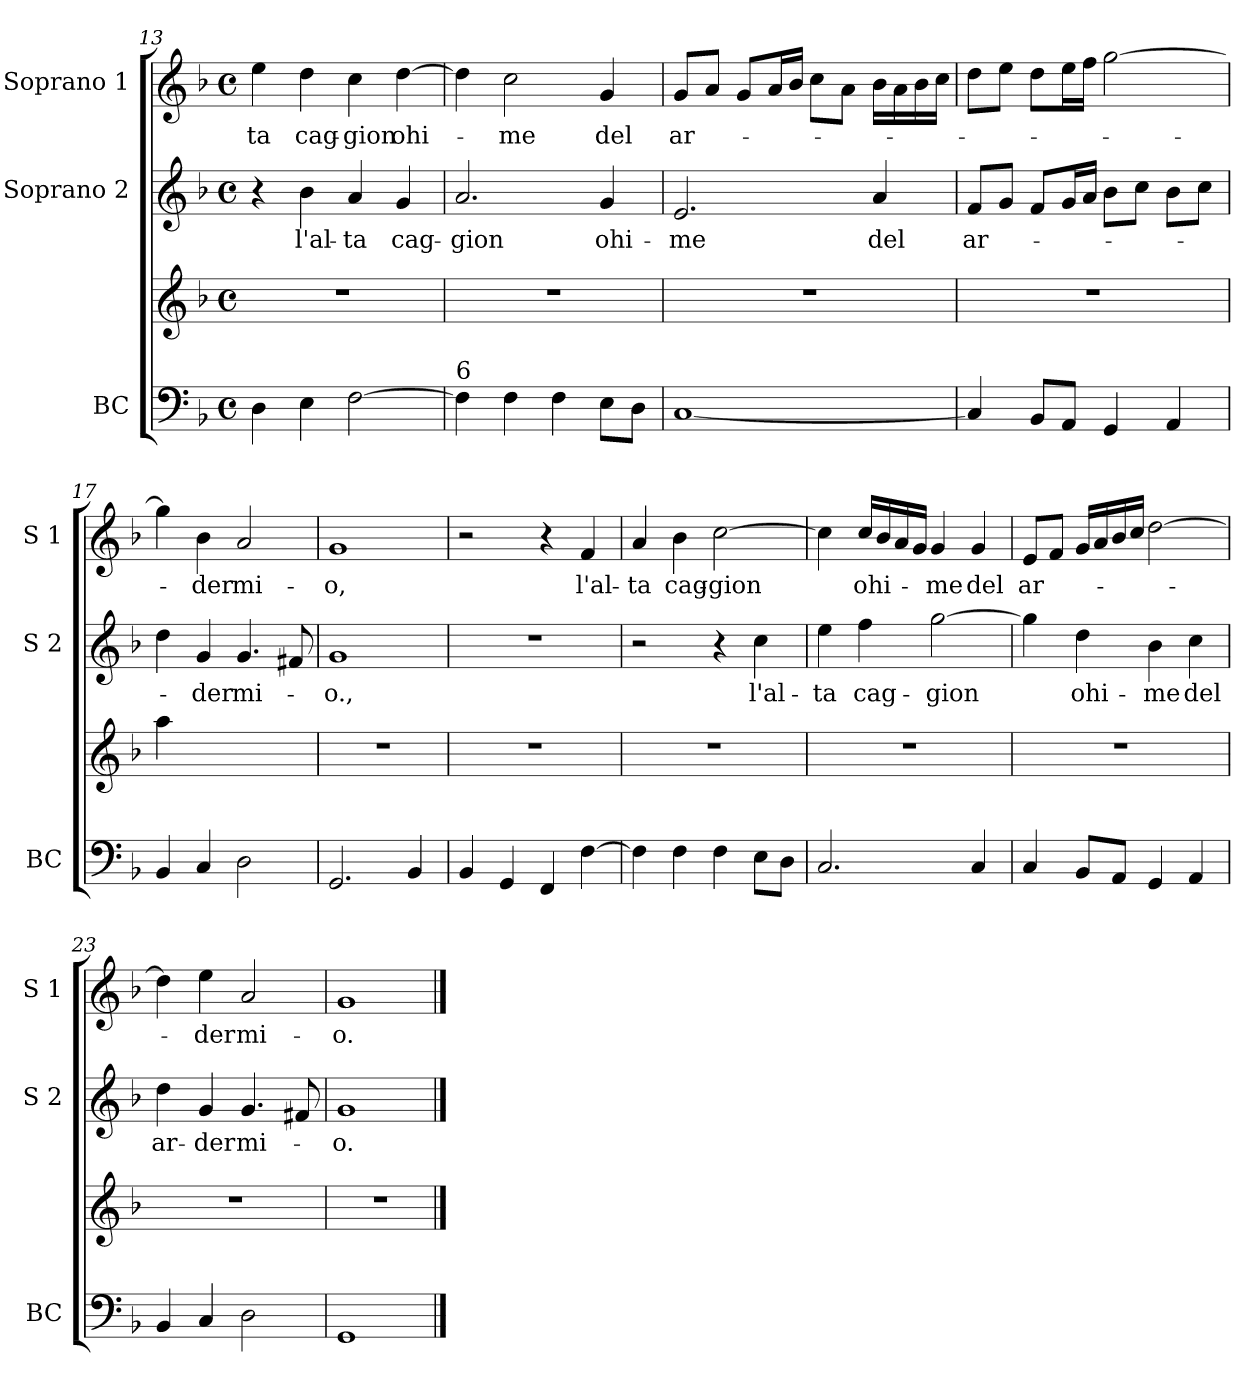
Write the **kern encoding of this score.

**kern	**kern	**kern	**text	**kern	**text
*part3	*part3	*part2	*part2	*part1	*part1
*staff4	*staff3	*staff2	*staff2	*staff1	*staff1
*I"BC	*	*I"Soprano 2	*	*I"Soprano 1	*
*I'BC	*	*I'S 2	*	*I'S 1	*
*clefF4	*clefG2	*clefG2	*	*clefG2	*
*k[b-]	*k[b-]	*k[b-]	*	*k[b-]	*
*F:	*F:	*F:	*	*F:	*
*M4/4	*M4/4	*M4/4	*	*M4/4	*
*met(c)	*met(c)	*met(c)	*	*met(c)	*
=13	=13	=13	=13	=13	=13
!	!	!	!	!	!LO:LY:b
4D\	1r	4r	.	4ee\	-ta
!	!	!	!LO:LY:b	!	!LO:LY:b
4E\	.	4b-\	l'al-	4dd\	cag-
!	!	!	!LO:LY:b	!	!LO:LY:b
[2F\	.	4a/	-ta	4cc\	-gion
!	!	!	!LO:LY:b	!	!LO:LY:b
.	.	4g/	cag-	[4dd\	ohi-
=14	=14	=14	=14	=14	=14
!LO:TX:a:t=6	!	!	!	!	!
!	!	!	!LO:LY:b	!	!
4F\]	1r	2.a/	-gion	4dd\]	.
!	!	!	!	!	!LO:LY:b
4F\	.	.	.	2cc\	-me
4F\	.	.	.	.	.
!	!	!	!LO:LY:b	!	!LO:LY:b
8E\L	.	4g/	ohi-	4g/	del
8D\J	.	.	.	.	.
=15	=15	=15	=15	=15	=15
!	!	!	!LO:LY:b	!	!LO:LY:b
[1C	1r	2.e/	-me	8g/L	ar-
.	.	.	.	8a/J	.
.	.	.	.	8g/L	.
.	.	.	.	16a/L	.
.	.	.	.	16b-/JJ	.
.	.	.	.	8cc\L	.
.	.	.	.	8a\J	.
!	!	!	!LO:LY:b	!	!
.	.	4a/	del	16b-\LL	.
.	.	.	.	16a\	.
.	.	.	.	16b-\	.
.	.	.	.	16cc\JJ	.
!!LO:LB:g=z
=16	=16	=16	=16	=16	=16
!	!	!	!LO:LY:b	!	!
4C/]	1r	8f/L	ar-	8dd\L	.
.	.	8g/J	.	8ee\J	.
8BB-/L	.	8f/L	.	8dd\L	.
8AA/J	.	16g/L	.	16ee\L	.
.	.	16a/JJ	.	16ff\JJ	.
4GG/	.	8b-\L	.	[2gg\	.
.	.	8cc\J	.	.	.
4AA/	.	8b-\L	.	.	.
.	.	8cc\J	.	.	.
=17	=17	=17	=17	=17	=17
4BB-/	4aa\	4dd\	.	4gg\]	.
!	!	!	!LO:LY:b	!	!LO:LY:b
4C/	2.ryy	4g/	-der	4b-\	-der
!	!	!	!LO:LY:b	!	!LO:LY:b
2D\	.	4.g/	mi-	2a/	mi-
.	.	8f#X/	.	.	.
=18	=18	=18	=18	=18	=18
!	!	!	!LO:LY:b	!	!LO:LY:b
2.GG/	1r	1g	-o.,	1g	-o,
4BB-/	.	.	.	.	.
=19	=19	=19	=19	=19	=19
4BB-/	1r	1r	.	2r	.
4GG/	.	.	.	.	.
4FF/	.	.	.	4r	.
!	!	!	!	!	!LO:LY:b
[4F\	.	.	.	4f/	l'al-
=20	=20	=20	=20	=20	=20
!	!	!	!	!	!LO:LY:b
4F\]	1r	2r	.	4a/	-ta
!	!	!	!	!	!LO:LY:b
4F\	.	.	.	4b-\	cag-
!	!	!	!	!	!LO:LY:b
4F\	.	4r	.	[2cc\	-gion
!	!	!	!LO:LY:b	!	!
8E\L	.	4cc\	l'al-	.	.
8D\J	.	.	.	.	.
!!LO:LB:g=z
=21	=21	=21	=21	=21	=21
!	!	!	!LO:LY:b	!	!
2.C/	1r	4ee\	-ta	4cc\]	.
!	!	!	!LO:LY:b	!	!LO:LY:b
.	.	4ff\	cag-	16cc/LL	ohi-
.	.	.	.	16b-/	.
.	.	.	.	16a/	.
.	.	.	.	16g/JJ	.
!	!	!	!LO:LY:b	!	!LO:LY:b
.	.	[2gg\	-gion	4g/	-me
!	!	!	!	!	!LO:LY:b
4C/	.	.	.	4g/	del
=22	=22	=22	=22	=22	=22
!	!	!	!	!	!LO:LY:b
4C/	1r	4gg\]	.	8e/L	ar-
.	.	.	.	8f/J	.
!	!	!	!LO:LY:b	!	!
8BB-/L	.	4dd\	ohi-	16g/LL	.
.	.	.	.	16a/	.
8AA/J	.	.	.	16b-/	.
.	.	.	.	16cc/JJ	.
!	!	!	!LO:LY:b	!	!
4GG/	.	4b-\	-me	[2dd\	.
!	!	!	!LO:LY:b	!	!
4AA/	.	4cc\	del	.	.
=23	=23	=23	=23	=23	=23
!	!	!	!LO:LY:b	!	!
4BB-/	1r	4dd\	ar-	4dd\]	.
!	!	!	!LO:LY:b	!	!LO:LY:b
4C/	.	4g/	-der	4ee\	-der
!	!	!	!LO:LY:b	!	!LO:LY:b
2D\	.	4.g/	mi-	2a/	mi-
.	.	8f#X/	.	.	.
=24	=24	=24	=24	=24	=24
!	!	!	!LO:LY:b	!	!LO:LY:b
1GG	1r	1g	-o.	1g	-o.
==	==	==	==	==	==
*-	*-	*-	*-	*-	*-
